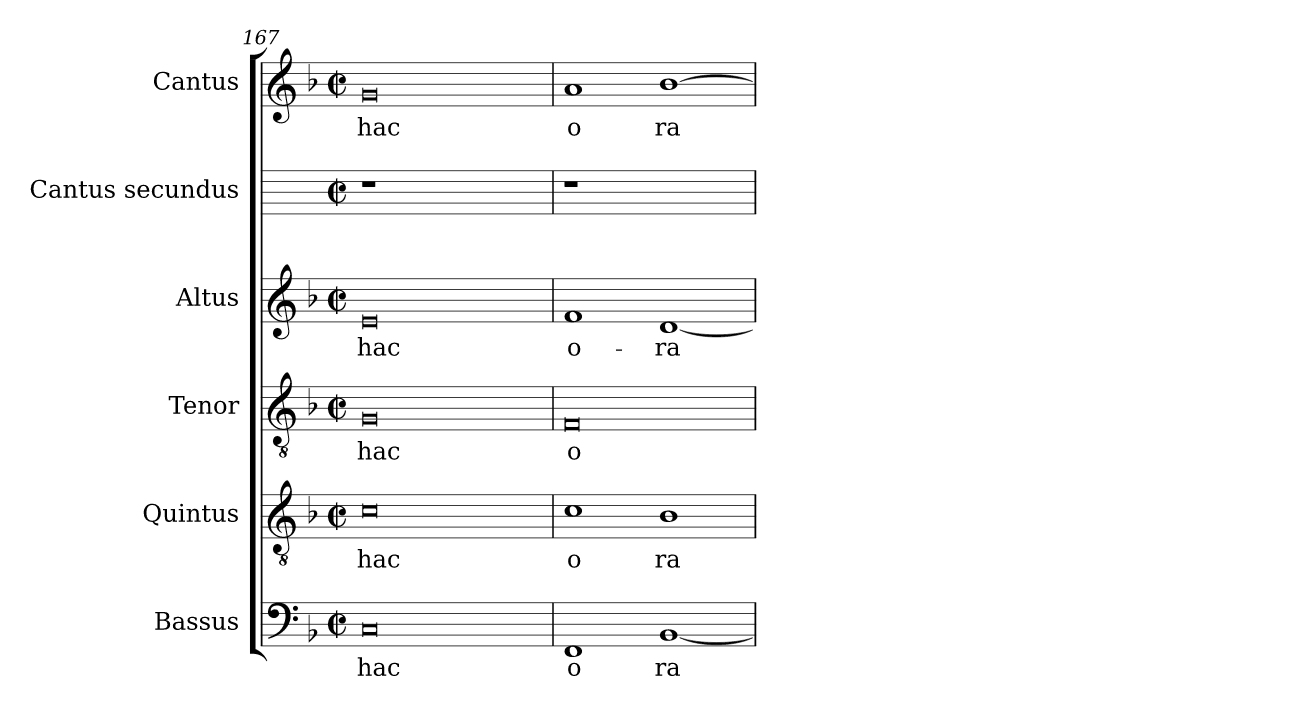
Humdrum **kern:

**kern	**text	**kern	**text	**kern	**text	**kern	**text	**kern	**kern	**text
*part6	*part6	*part5	*part5	*part4	*part4	*part3	*part3	*part2	*part1	*part1
*staff6	*staff6	*staff5	*staff5	*staff4	*staff4	*staff3	*staff3	*staff2	*staff1	*staff1
*I"Bassus	*	*I"Quintus	*	*I"Tenor	*	*I"Altus	*	*I"Cantus  secundus	*I"Cantus	*
*I'B	*	*I'Q	*	*I'T	*	*I'A	*	*	*I'C	*
*clefF4	*	*clefGv2	*	*clefGv2	*	*clefG2	*	*	*clefG2	*
*k[b-]	*	*k[b-]	*	*k[b-]	*	*k[b-]	*	*k[]	*k[b-]	*
*F:	*	*F:	*	*F:	*	*F:	*	*C:	*F:	*
*M2/2	*	*M2/2	*	*M2/2	*	*M2/2	*	*M2/2	*M2/2	*
*met(c|)	*	*met(c|)	*	*met(c|)	*	*met(c|)	*	*met(c|)	*met(c|)	*
=167	=167	=167	=167	=167	=167	=167	=167	=167	=167	=167
!	!LO:LY:b:cj	!	!LO:LY:b:cj	!	!LO:LY:b:cj	!	!LO:LY:b:cj	!	!	!LO:LY:b:cj
0C	hac	0c	hac	0G	hac	0e	hac	1r	0g	hac
.	.	.	.	.	.	.	.	1ryy	.	.
=168	=168	=168	=168	=168	=168	=168	=168	=168	=168	=168
!	!LO:LY:b:cj	!	!LO:LY:b:cj	!	!LO:LY:b:cj	!	!LO:LY:b:cj	!	!	!LO:LY:b:cj
1FF	o	1c	o	0F	o-	1f	o-	1r	1a	o
!	!LO:LY:b:cj	!	!LO:LY:b:cj	!	!	!	!LO:LY:b:cj	!	!	!LO:LY:b:cj
[<1BB-	ra	1B-	ra	.	.	[<1d	-ra-	1ryy	[>1b-	ra
=	=	=	=	=	=	=	=	=	=	=
*-	*-	*-	*-	*-	*-	*-	*-	*-	*-	*-
